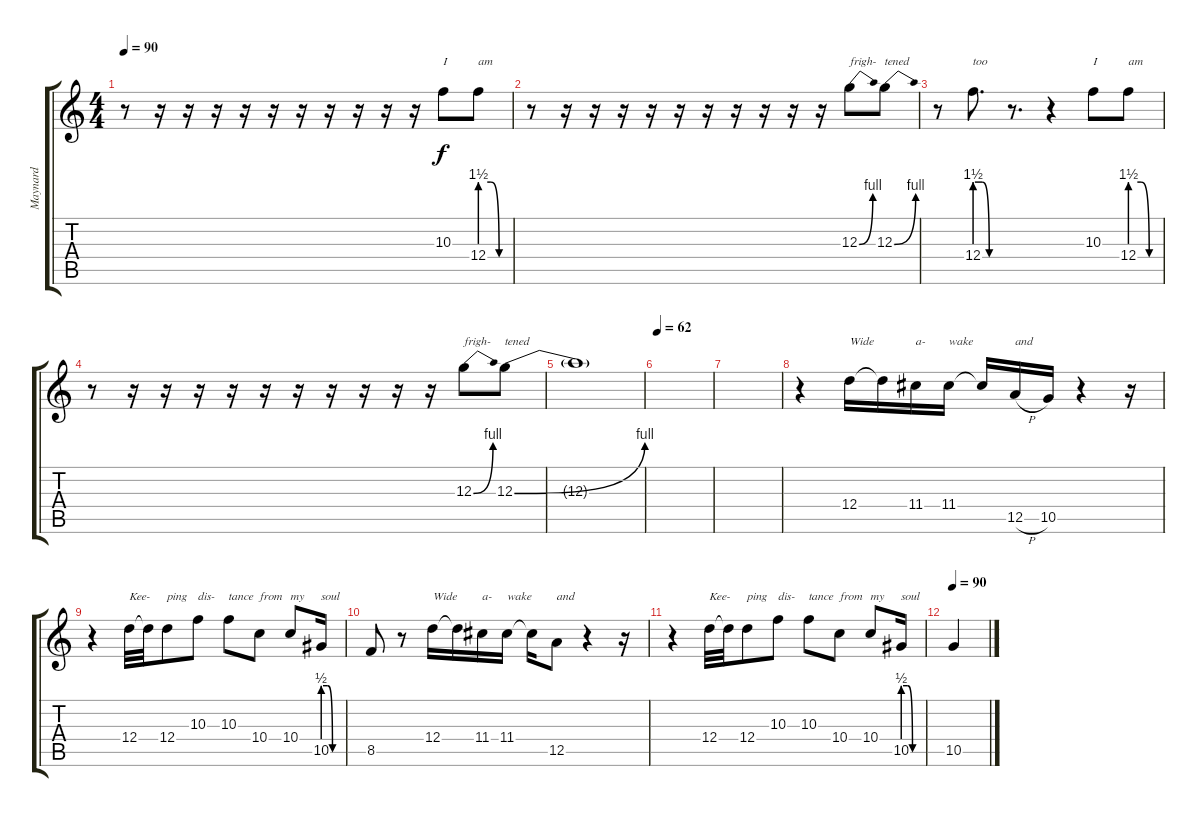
\track ("Maynard" "Maynard") {instrument electricguitarjazz}
\staff {score tabs}
\tuning (E4 B3 G3 D3 A2 E2) {hide}
\ts (4 4)
\tempo 90
\clef g2
\ks c
r.8{dy f} r.16 r.16 r.16 r.16 r.16 r.16 r.16 r.16 r.16 r.16 10.3.8{txt "I"} 12.4{be (custom 0 6 22 6 39 0 60 0)}.8{txt "am"} |
r.8 r.16 r.16 r.16 r.16 r.16 r.16 r.16 r.16 r.16 r.16 12.3{be (bend 0 0 60 4)}.8{txt "frigh-"} 12.3{be (bend 0 0 60 4)}.8{txt "tened"} |
r.8 12.4{be (custom 0 6 15 6 30 0 60 0)}.8{d txt "too"} r.8{d} r.4 10.3.8{txt "I"} 12.4{be (custom 0 6 22 6 39 0 60 0)}.8{txt "am"} |
r.8 r.16 r.16 r.16 r.16 r.16 r.16 r.16 r.16 r.16 r.16 12.3{be (bend 0 0 60 4)}.8{txt "frigh-"} 12.3{be (bend 0 0 60 4)}.8{txt "tened"} |
12.3{t}.1 |
\tempo 62
|
|
r.4 12.4.16{txt "Wide"} 12.4{t}.16 11.4.16{txt "a-"} 11.4.16{txt "wake"} 11.4{t}.16 12.5{h}.16{txt "and"} 10.5.16 r.4 r.16 |
r.4 12.4.32{txt "Kee-"} 12.4{t}.32 12.4.8{txt "ping"} 10.3.8{txt "dis-"} 10.3.8{txt "tance"} 10.4.8{txt "from"} 10.4.8{txt "my"} 10.5{be (custom 0 2 15 2 30 0 60 0)}.16{txt "soul"} |
8.5.8 r.8 12.4.16{txt "Wide"} 12.4{t}.16 11.4.16{txt "a-"} 11.4.16{txt "wake"} 11.4{t}.16 12.5.8{txt "and"} r.4 r.16 |
r.4 12.4.32{txt "Kee-"} 12.4{t}.32 12.4.8{txt "ping"} 10.3.8{txt "dis-"} 10.3.8{txt "tance"} 10.4.8{txt "from"} 10.4.8{txt "my"} 10.5{be (custom 0 2 15 2 30 0 60 0)}.16{txt "soul"} |
\tempo 90
10.5.4
